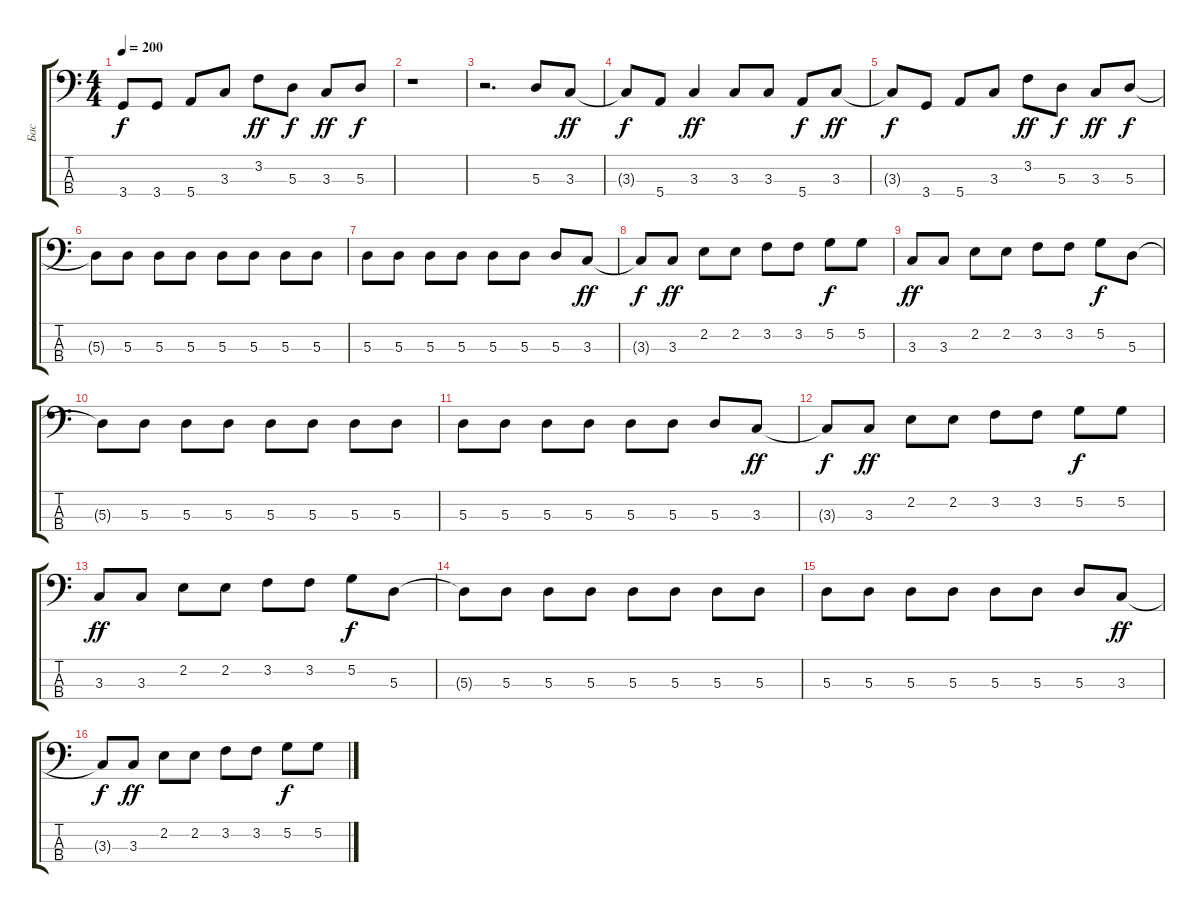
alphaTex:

\track ("Бас" "Бас") {instrument electricbassfinger}
\staff {score tabs}
\tuning (G2 D2 A1 E1) {hide}
\ts (4 4)
\tempo 200
\clef f4
\ks c
3.4{t}.8{dy f} 3.4.8 5.4.8 3.3.8 3.2.8{dy ff} 5.3.8{dy f} 3.3.8{dy ff} 5.3.8{dy f} |
r.1 |
r.2{d} 5.3.8 3.3.8{dy ff} |
3.3{t}.8{dy f} 5.4.8 3.3.4{dy ff} 3.3.8 3.3.8 5.4.8{dy f} 3.3.8{dy ff} |
3.3{t}.8{dy f} 3.4.8 5.4.8 3.3.8 3.2.8{dy ff} 5.3.8{dy f} 3.3.8{dy ff} 5.3.8{dy f} |
5.3{t}.8 5.3.8 5.3.8 5.3.8 5.3.8 5.3.8 5.3.8 5.3.8 |
5.3.8 5.3.8 5.3.8 5.3.8 5.3.8 5.3.8 5.3.8 3.3.8{dy ff} |
3.3{t}.8{dy f} 3.3.8{dy ff} 2.2.8 2.2.8 3.2.8 3.2.8 5.2.8{dy f} 5.2.8 |
3.3.8{dy ff} 3.3.8 2.2.8 2.2.8 3.2.8 3.2.8 5.2.8{dy f} 5.3.8 |
5.3{t}.8 5.3.8 5.3.8 5.3.8 5.3.8 5.3.8 5.3.8 5.3.8 |
5.3.8 5.3.8 5.3.8 5.3.8 5.3.8 5.3.8 5.3.8 3.3.8{dy ff} |
3.3{t}.8{dy f} 3.3.8{dy ff} 2.2.8 2.2.8 3.2.8 3.2.8 5.2.8{dy f} 5.2.8 |
3.3.8{dy ff} 3.3.8 2.2.8 2.2.8 3.2.8 3.2.8 5.2.8{dy f} 5.3.8 |
5.3{t}.8 5.3.8 5.3.8 5.3.8 5.3.8 5.3.8 5.3.8 5.3.8 |
5.3.8 5.3.8 5.3.8 5.3.8 5.3.8 5.3.8 5.3.8 3.3.8{dy ff} |
3.3{t}.8{dy f} 3.3.8{dy ff} 2.2.8 2.2.8 3.2.8 3.2.8 5.2.8{dy f} 5.2.8
